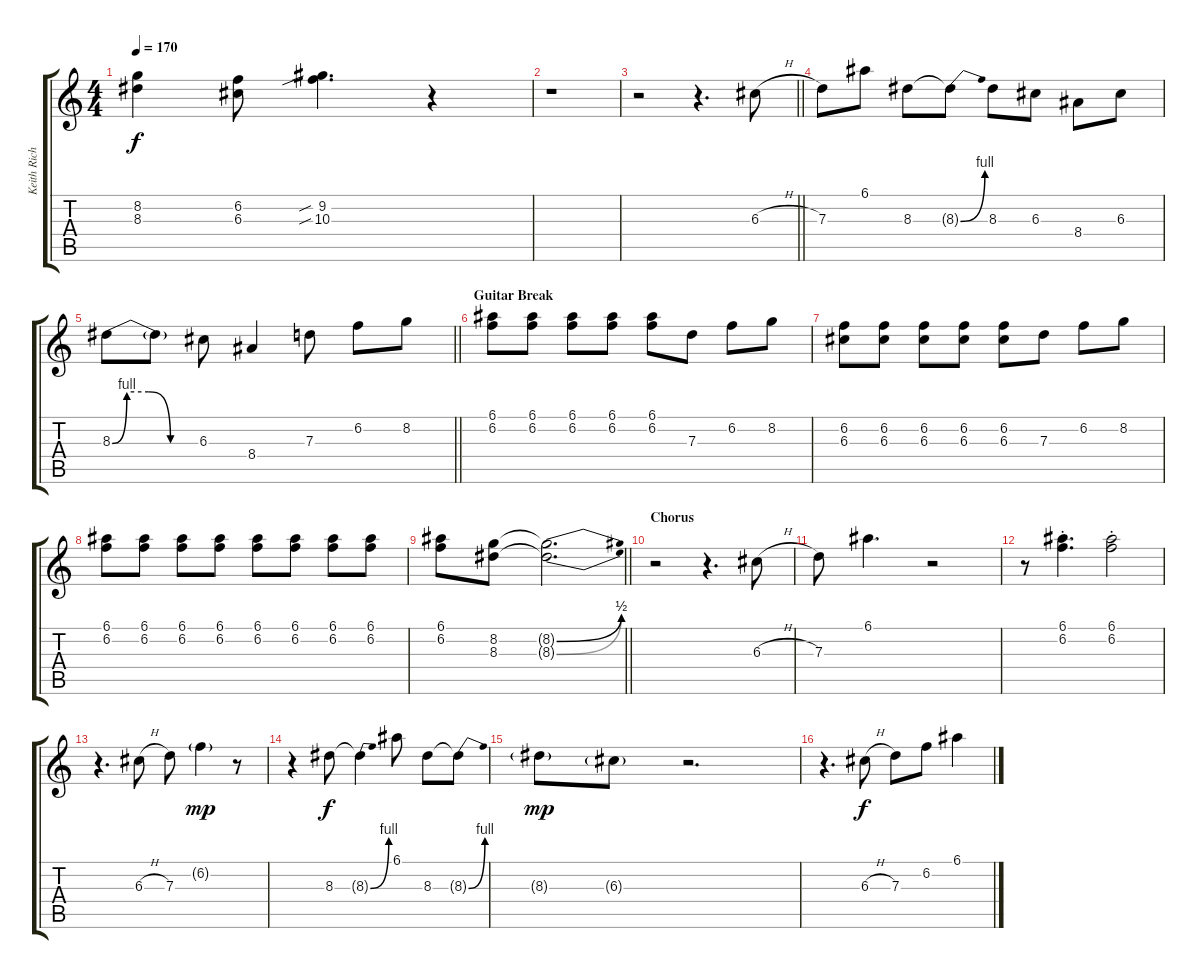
\track ("Keith Richards" "Keith Rich") {instrument overdrivenguitar}
\staff {score tabs}
\tuning (E4 B3 G3 D3 A2 E2) {hide}
\ts (4 4)
\tempo 170
\clef g2
\ks c
(8.2 8.3).4{dy f} (6.2 6.3).8 (9.2{sib} 10.3{sib}).4{d} r.4 |
r.1 |
\barLineRight lightlight
r.2 r.4{d} 6.3{h}.8 |
7.3.8 6.1.8 8.3.8 8.3{be (bend 0 0 60 4) t}.8 8.3.8 6.3.8 8.4.8 6.3.8 |
\barLineRight lightlight
8.3{be (custom 0 0 10 4 25 4 40 0 60 0)}.8 8.3{t}.8 6.3.8 8.4.4 7.3.8 6.2.8 8.2.8 |
\section ("" "Guitar Break")
(6.1 6.2).8 (6.1 6.2).8 (6.1 6.2).8 (6.1 6.2).8 (6.1 6.2).8 7.3.8 6.2.8 8.2.8 |
(6.2 6.3).8 (6.2 6.3).8 (6.2 6.3).8 (6.2 6.3).8 (6.2 6.3).8 7.3.8 6.2.8 8.2.8 |
(6.1 6.2).8 (6.1 6.2).8 (6.1 6.2).8 (6.1 6.2).8 (6.1 6.2).8 (6.1 6.2).8 (6.1 6.2).8 (6.1 6.2).8 |
\barLineRight lightlight
(6.1 6.2).8 (8.2 8.3).8 (8.2{be (bend 0 0 60 2) t} 8.3{be (bend 0 0 60 2) t}).2{d} |
\section ("" "Chorus")
r.2 r.4{d} 6.3{h}.8 |
7.3.8 6.1.4{d} r.2 |
r.8 (6.1{st} 6.2{st}).4{d} (6.1{st} 6.2{st}).2 |
r.4{d} 6.3{h}.8 7.3.8 6.2{g}.4{dy mp} r.8 |
r.4 8.3.8{dy f} 8.3{be (bend 0 0 60 4) t}.4 6.1.8 8.3.8 8.3{be (bend 0 0 60 4) t}.8 |
8.3{g}.8{dy mp} 6.3{g}.8 r.2{d} |
r.4{d} 6.3{h}.8{dy f} 7.3.8 6.2.8 6.1.4
